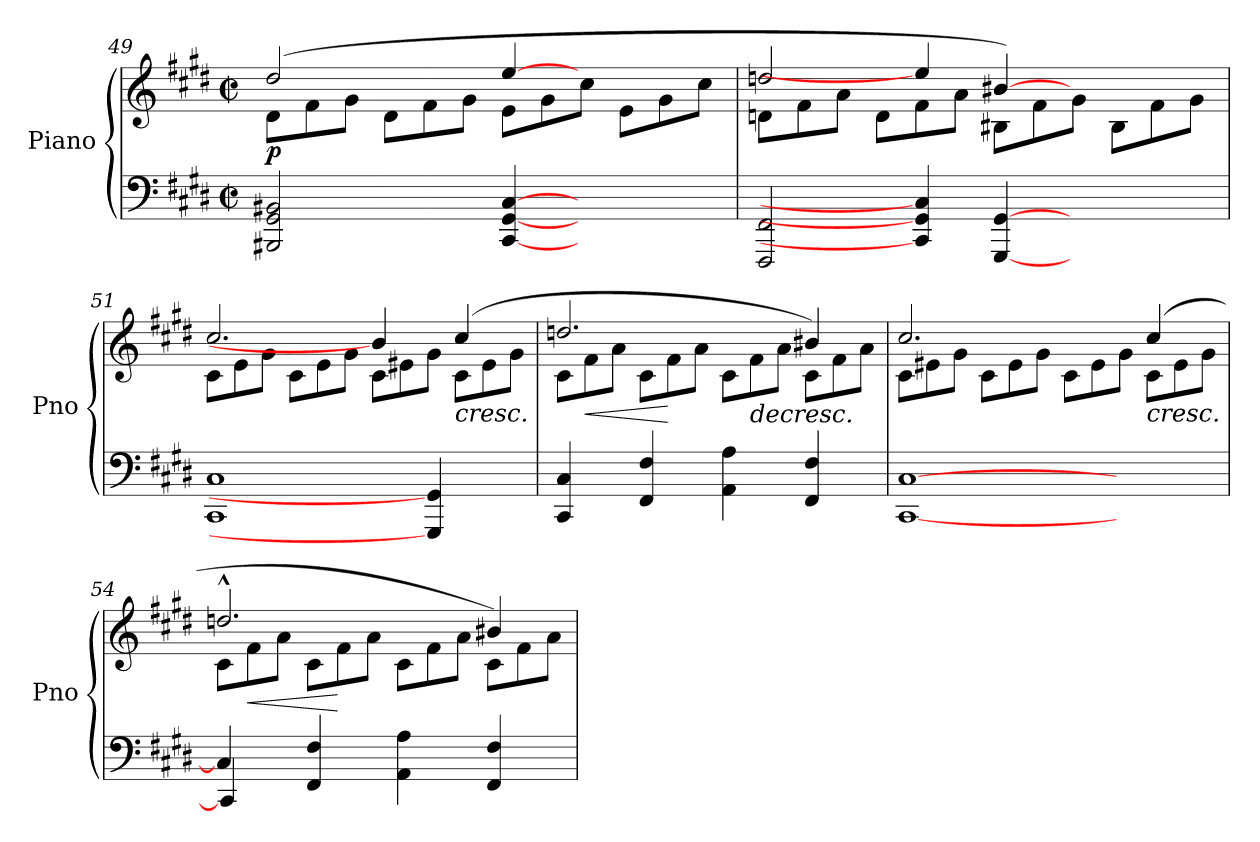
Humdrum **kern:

**kern	**kern	**dynam
*part1	*part1	*part1
*staff2	*staff1	*staff1/2
*I"Piano	*	*
*I'Pno	*	*
!!LO:LB:g=z
*clefF4	*clefG2	*
*k[f#c#g#d#]	*k[f#c#g#d#]	*
*M2/2	*M2/2	*
*met(c|)	*met(c|)	*
=49	=49	=49
*	*^	*
!	!	!	!LO:DY:b
2BBB#X/ 2GG#/ 2BB#X/	(>2dd#/	8d#\L	p
.	.	8f#\	.
.	.	8g#\J	.
.	.	8d#\L	.
4ryy	4ryy	8f#\	.
.	.	8g#\J	.
[4CC#/ [4GG#/ [4C#/	[4ee/	8e\L	.
.	.	8g#\	.
2ryy	2ryy	8cc#\J	.
.	.	8e\L	.
.	.	8g#\	.
.	.	8cc#\J	.
=50	=50	=50	=50
2FFF#/ 2FF#/	2ddn/	8dn\L	.
.	.	8f#\	.
.	.	8a\J	.
.	.	8d\L	.
4CC#/] 4GG#/] 4C#/]	4ee/]	8f#\	.
.	.	8a\J	.
[4GGG#/ [4GG#/	[4b#X/)	8B#X\L	.
.	.	8f#\	.
2ryy	2ryy	8g#\J	.
.	.	8B#\L	.
.	.	8f#\	.
.	.	8g#\J	.
=51	=51	=51	=51
*^	*	*	*
1C#	1CC#	2.cc#/	8c#\L	.
.	.	.	8e\	.
.	.	.	8g#\J	.
.	.	.	8c#\L	.
.	.	.	8e\	.
.	.	.	8g#\J	.
.	.	4b#/]	8c#\L	.
.	.	.	8e#X\	.
4GGG#/] 4GG#/]	4ryy	8ryy	8g#\J	.
!	!	!	!	!LO:HP:b
.	.	(>4cc#/	8c#\L	<
4ryy	4ryy	.	8e#\	.
.	.	8ryy	8g#\J	.
*v	*v	*	*	*
!!LO:LB:g=z	!!
=52	=52	=52	=52
4CC#/ 4C#/	2.ddn/	8c#\L	.
!	!	!	!LO:HP:b
.	.	8f#\	<
8ryy	.	8a\J	.
4FF#/ 4F#/	.	8c#\L	.
.	.	8f#\	[
8ryy	.	8a\J	.
4AA\ 4A\	4.ryy	8c#\L	.
!	!	!	!LO:HP:b
.	.	8f#\	>
8ryy	.	8a\J	.
4FF#/ 4F#/	4b#X/)	8c#\L	.
.	.	8f#\	[
8ryy	8ryy	8a\J	.
=53	=53	=53	=53
*^	*	*	*
[>1C#	[<1CC#	2.cc#/	8c#\L	.
.	.	.	8e#X\	.
.	.	.	8g#\J	.
.	.	.	8c#\L	.
.	.	.	8e#\	.
.	.	.	8g#\J	.
.	.	4.ryy	8c#\L	.
.	.	.	8e#\	.
2ryy	2ryy	.	8g#\J	.
!	!	!	!	!LO:HP:b
.	.	(>4cc#/	8c#\L	<
.	.	.	8e#\	.
.	.	8ryy	8g#\J	]
=54	=54	=54	=54	=54
4C#/]	4CC#/]	2.ddn^^>/	8c#\L	.
!	!	!	!	!LO:HP:b
.	.	.	8f#\	<
8ryy	8ryy	.	8a\J	.
4FF#/ 4F#/	1ryy	.	8c#\L	.
.	.	.	8f#\	[
8ryy	.	.	8a\J	.
4AA\ 4A\	.	4.ryy	8c#\L	.
.	.	.	8f#\	.
8ryy	.	.	8a\J	.
4FF#/ 4F#/	.	4b#X/)	8c#\L	.
.	.	.	8f#\	[
8ryy	8ryy	8ryy	8a\J	.
*v	*v	*	*	*
*	*v	*v	*
=	=	=
*-	*-	*-
